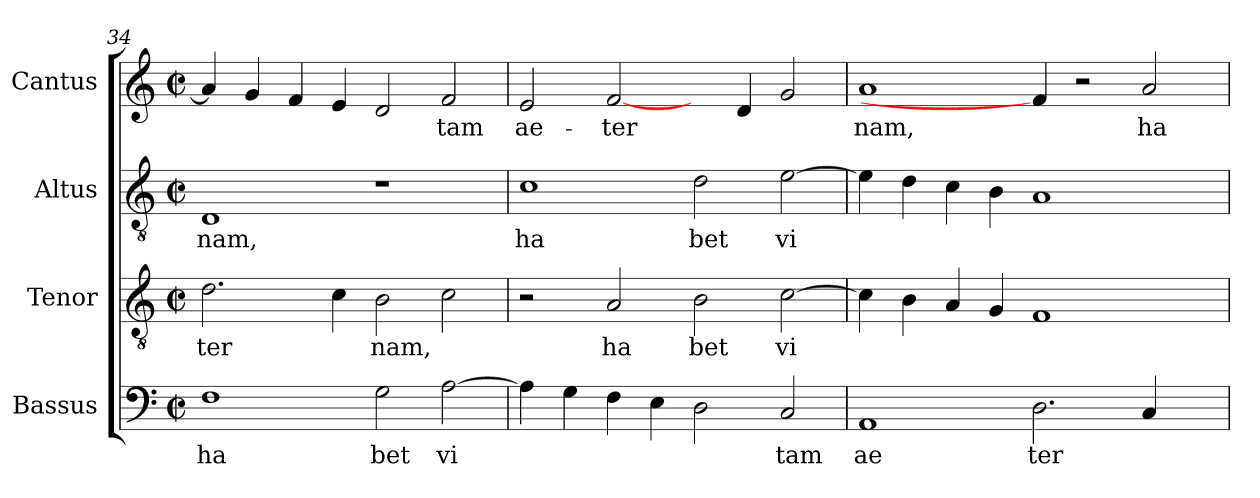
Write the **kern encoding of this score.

**kern	**text	**kern	**text	**kern	**text	**kern	**text
*part4	*part4	*part3	*part3	*part2	*part2	*part1	*part1
*staff4	*staff4	*staff3	*staff3	*staff2	*staff2	*staff1	*staff1
*I"Bassus	*	*I"Tenor	*	*I"Altus	*	*I"Cantus	*
*clefF4	*	*clefGv2	*	*clefGv2	*	*clefG2	*
*k[]	*	*k[]	*	*k[]	*	*k[]	*
*C:	*	*C:	*	*C:	*	*C:	*
*M2/2	*	*M2/2	*	*M2/2	*	*M2/2	*
*met(c|)	*	*met(c|)	*	*met(c|)	*	*met(c|)	*
=34	=34	=34	=34	=34	=34	=34	=34
!	!LO:LY:b:cj	!	!LO:LY:b:cj	!	!LO:LY:b:cj	!	!LO:LY:b:cj
1F	ha	2.d\	ter	1D	nam,	4a/]	--
!	!	!	!	!	!	!	!LO:LY:b:cj
.	.	.	.	.	.	4g/	--
!	!	!	!	!	!	!	!LO:LY:b:cj
.	.	.	.	.	.	4f/	--
!	!	!	!LO:LY:b:cj	!	!	!	!LO:LY:b:cj
.	.	4c\	.	.	.	4e/	--
!	!LO:LY:b:cj	!	!LO:LY:b:cj	!	!	!	!LO:LY:b:cj
2G\	bet	2B\	nam,	1r	.	2d/	--
!	!LO:LY:b:cj	!	!LO:LY:b:cj	!	!	!	!LO:LY:b:cj
[>2A\	vi	2c\	.	.	.	2f/	-tam
=35	=35	=35	=35	=35	=35	=35	=35
!	!LO:LY:b:cj	!	!	!	!LO:LY:b:cj	!	!LO:LY:b:cj
4A\]	.	2r	.	1c	ha	2e/	ae-
!	!LO:LY:b:cj	!	!	!	!	!	!
4G\	.	.	.	.	.	.	.
!	!LO:LY:b:cj	!	!LO:LY:b:cj	!	!	!	!LO:LY:b:cj
4F\	.	2A/	ha	.	.	[2f/	-ter-
!	!LO:LY:b:cj	!	!	!	!	!	!
4E\	.	.	.	.	.	.	.
!	!LO:LY:b:cj	!	!LO:LY:b:cj	!	!LO:LY:b:cj	!	!
2D\	.	2B\	bet	2d\	bet	4ryy	.
!	!	!	!	!	!	!	!LO:LY:b:cj
.	.	.	.	.	.	4d/	--
!	!LO:LY:b:cj	!	!LO:LY:b:cj	!	!LO:LY:b:cj	!	!LO:LY:b:cj
2C/	tam	[>2c\	vi	[>2e\	vi	2g/	--
=36	=36	=36	=36	=36	=36	=36	=36
!	!LO:LY:b:cj	!	!LO:LY:b:cj	!	!LO:LY:b:cj	!	!LO:LY:b:cj
1AA	ae	4c\]	.	4e\]	.	1a	-nam,
!	!	!	!LO:LY:b:cj	!	!LO:LY:b:cj	!	!
.	.	4B\	.	4d\	.	.	.
!	!	!	!LO:LY:b:cj	!	!LO:LY:b:cj	!	!
.	.	4A/	.	4c\	.	.	.
!	!	!	!LO:LY:b:cj	!	!LO:LY:b:cj	!	!
.	.	4G/	.	4B\	.	.	.
!	!LO:LY:b:cj	!	!LO:LY:b:cj	!	!LO:LY:b:cj	!	!
2.D\	ter	1F	.	1A	.	4f/]	.
.	.	.	.	.	.	2r	.
!	!LO:LY:b:cj	!	!	!	!	!	!LO:LY:b:cj
4C/	.	.	.	.	.	2a/	ha-
4ryy	.	4ryy	.	4ryy	.	.	.
=	=	=	=	=	=	=	=
*-	*-	*-	*-	*-	*-	*-	*-
